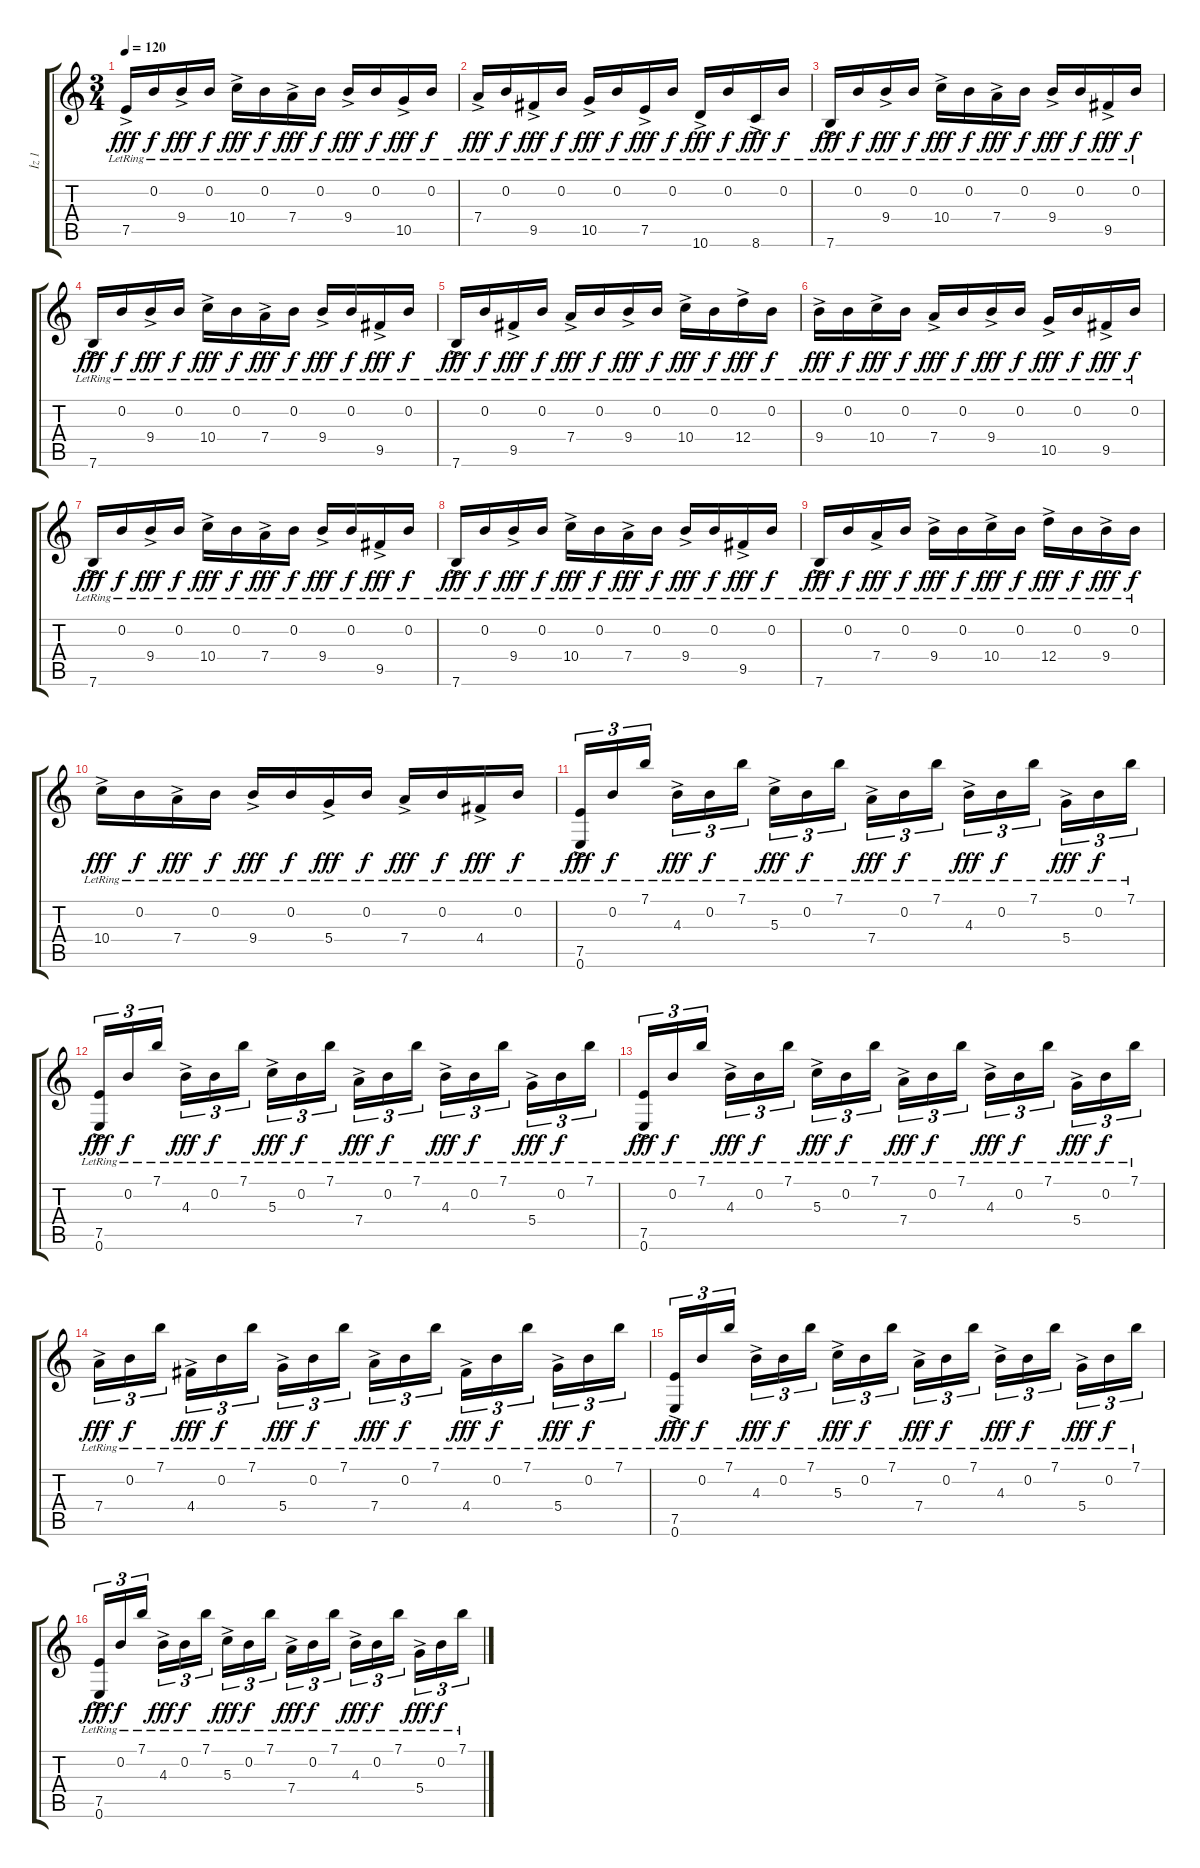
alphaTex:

\track ("İz 1" "İz 1") {instrument acousticguitarnylon}
\staff {score tabs}
\tuning (E4 B3 G3 D3 A2 E2) {hide}
\ts (3 4)
\tempo 120
\clef g2
\ks c
7.5{ac lr}.16{dy fff} 0.2{lr}.16{dy f} 9.4{ac lr}.16{dy fff} 0.2{lr}.16{dy f} 10.4{ac lr}.16{dy fff} 0.2{lr}.16{dy f} 7.4{ac lr}.16{dy fff} 0.2{lr}.16{dy f} 9.4{ac lr}.16{dy fff} 0.2{lr}.16{dy f} 10.5{ac lr}.16{dy fff} 0.2{lr}.16{dy f} |
7.4{ac lr}.16{dy fff} 0.2{lr}.16{dy f} 9.5{ac lr}.16{dy fff} 0.2{lr}.16{dy f} 10.5{ac lr}.16{dy fff} 0.2{lr}.16{dy f} 7.5{ac lr}.16{dy fff} 0.2{lr}.16{dy f} 10.6{ac lr}.16{dy fff} 0.2{lr}.16{dy f} 8.6{ac lr}.16{dy fff} 0.2{lr}.16{dy f} |
7.6{ac lr}.16{dy fff} 0.2{lr}.16{dy f} 9.4{ac lr}.16{dy fff} 0.2{lr}.16{dy f} 10.4{ac lr}.16{dy fff} 0.2{lr}.16{dy f} 7.4{ac lr}.16{dy fff} 0.2{lr}.16{dy f} 9.4{ac lr}.16{dy fff} 0.2{lr}.16{dy f} 9.5{ac lr}.16{dy fff} 0.2{lr}.16{dy f} |
7.6{ac lr}.16{dy fff} 0.2{lr}.16{dy f} 9.4{ac lr}.16{dy fff} 0.2{lr}.16{dy f} 10.4{ac lr}.16{dy fff} 0.2{lr}.16{dy f} 7.4{ac lr}.16{dy fff} 0.2{lr}.16{dy f} 9.4{ac lr}.16{dy fff} 0.2{lr}.16{dy f} 9.5{ac lr}.16{dy fff} 0.2{lr}.16{dy f} |
7.6{ac lr}.16{dy fff} 0.2{lr}.16{dy f} 9.5{ac lr}.16{dy fff} 0.2{lr}.16{dy f} 7.4{ac lr}.16{dy fff} 0.2{lr}.16{dy f} 9.4{ac lr}.16{dy fff} 0.2{lr}.16{dy f} 10.4{ac lr}.16{dy fff} 0.2{lr}.16{dy f} 12.4{ac lr}.16{dy fff} 0.2{lr}.16{dy f} |
9.4{ac lr}.16{dy fff} 0.2{lr}.16{dy f} 10.4{ac lr}.16{dy fff} 0.2{lr}.16{dy f} 7.4{ac lr}.16{dy fff} 0.2{lr}.16{dy f} 9.4{ac lr}.16{dy fff} 0.2{lr}.16{dy f} 10.5{ac lr}.16{dy fff} 0.2{lr}.16{dy f} 9.5{ac lr}.16{dy fff} 0.2{lr}.16{dy f} |
7.6{ac lr}.16{dy fff} 0.2{lr}.16{dy f} 9.4{ac lr}.16{dy fff} 0.2{lr}.16{dy f} 10.4{ac lr}.16{dy fff} 0.2{lr}.16{dy f} 7.4{ac lr}.16{dy fff} 0.2{lr}.16{dy f} 9.4{ac lr}.16{dy fff} 0.2{lr}.16{dy f} 9.5{ac lr}.16{dy fff} 0.2{lr}.16{dy f} |
7.6{ac lr}.16{dy fff} 0.2{lr}.16{dy f} 9.4{ac lr}.16{dy fff} 0.2{lr}.16{dy f} 10.4{ac lr}.16{dy fff} 0.2{lr}.16{dy f} 7.4{ac lr}.16{dy fff} 0.2{lr}.16{dy f} 9.4{ac lr}.16{dy fff} 0.2{lr}.16{dy f} 9.5{ac lr}.16{dy fff} 0.2{lr}.16{dy f} |
7.6{ac lr}.16{dy fff} 0.2{lr}.16{dy f} 7.4{ac lr}.16{dy fff} 0.2{lr}.16{dy f} 9.4{ac lr}.16{dy fff} 0.2{lr}.16{dy f} 10.4{ac lr}.16{dy fff} 0.2{lr}.16{dy f} 12.4{ac lr}.16{dy fff} 0.2{lr}.16{dy f} 9.4{ac lr}.16{dy fff} 0.2{lr}.16{dy f} |
10.4{ac lr}.16{dy fff} 0.2{lr}.16{dy f} 7.4{ac lr}.16{dy fff} 0.2{lr}.16{dy f} 9.4{ac lr}.16{dy fff} 0.2{lr}.16{dy f} 5.4{ac lr}.16{dy fff} 0.2{lr}.16{dy f} 7.4{ac lr}.16{dy fff} 0.2{lr}.16{dy f} 4.4{ac lr}.16{dy fff} 0.2{lr}.16{dy f} |
(7.5{ac lr} 0.6{ac lr}).16{tu (3 2) dy fff} 0.2{lr}.16{tu (3 2) dy f} 7.1{lr}.16{tu (3 2)} 4.3{ac lr}.16{tu (3 2) dy fff} 0.2{lr}.16{tu (3 2) dy f} 7.1{lr}.16{tu (3 2)} 5.3{ac lr}.16{tu (3 2) dy fff} 0.2{lr}.16{tu (3 2) dy f} 7.1{lr}.16{tu (3 2)} 7.4{ac lr}.16{tu (3 2) dy fff} 0.2{lr}.16{tu (3 2) dy f} 7.1{lr}.16{tu (3 2)} 4.3{ac lr}.16{tu (3 2) dy fff} 0.2{lr}.16{tu (3 2) dy f} 7.1{lr}.16{tu (3 2)} 5.4{ac lr}.16{tu (3 2) dy fff} 0.2{lr}.16{tu (3 2) dy f} 7.1{lr}.16{tu (3 2)} |
(7.5{ac lr} 0.6{ac lr}).16{tu (3 2) dy fff} 0.2{lr}.16{tu (3 2) dy f} 7.1{lr}.16{tu (3 2)} 4.3{ac lr}.16{tu (3 2) dy fff} 0.2{lr}.16{tu (3 2) dy f} 7.1{lr}.16{tu (3 2)} 5.3{ac lr}.16{tu (3 2) dy fff} 0.2{lr}.16{tu (3 2) dy f} 7.1{lr}.16{tu (3 2)} 7.4{ac lr}.16{tu (3 2) dy fff} 0.2{lr}.16{tu (3 2) dy f} 7.1{lr}.16{tu (3 2)} 4.3{ac lr}.16{tu (3 2) dy fff} 0.2{lr}.16{tu (3 2) dy f} 7.1{lr}.16{tu (3 2)} 5.4{ac lr}.16{tu (3 2) dy fff} 0.2{lr}.16{tu (3 2) dy f} 7.1{lr}.16{tu (3 2)} |
(7.5{ac lr} 0.6{ac lr}).16{tu (3 2) dy fff} 0.2{lr}.16{tu (3 2) dy f} 7.1{lr}.16{tu (3 2)} 4.3{ac lr}.16{tu (3 2) dy fff} 0.2{lr}.16{tu (3 2) dy f} 7.1{lr}.16{tu (3 2)} 5.3{ac lr}.16{tu (3 2) dy fff} 0.2{lr}.16{tu (3 2) dy f} 7.1{lr}.16{tu (3 2)} 7.4{ac lr}.16{tu (3 2) dy fff} 0.2{lr}.16{tu (3 2) dy f} 7.1{lr}.16{tu (3 2)} 4.3{ac lr}.16{tu (3 2) dy fff} 0.2{lr}.16{tu (3 2) dy f} 7.1{lr}.16{tu (3 2)} 5.4{ac lr}.16{tu (3 2) dy fff} 0.2{lr}.16{tu (3 2) dy f} 7.1{lr}.16{tu (3 2)} |
7.4{ac lr}.16{tu (3 2) dy fff} 0.2{lr}.16{tu (3 2) dy f} 7.1{lr}.16{tu (3 2)} 4.4{ac lr}.16{tu (3 2) dy fff} 0.2{lr}.16{tu (3 2) dy f} 7.1{lr}.16{tu (3 2)} 5.4{ac lr}.16{tu (3 2) dy fff} 0.2{lr}.16{tu (3 2) dy f} 7.1{lr}.16{tu (3 2)} 7.4{ac lr}.16{tu (3 2) dy fff} 0.2{lr}.16{tu (3 2) dy f} 7.1{lr}.16{tu (3 2)} 4.4{ac lr}.16{tu (3 2) dy fff} 0.2{lr}.16{tu (3 2) dy f} 7.1{lr}.16{tu (3 2)} 5.4{ac lr}.16{tu (3 2) dy fff} 0.2{lr}.16{tu (3 2) dy f} 7.1{lr}.16{tu (3 2)} |
(7.5{ac lr} 0.6{ac lr}).16{tu (3 2) dy fff} 0.2{lr}.16{tu (3 2) dy f} 7.1{lr}.16{tu (3 2)} 4.3{ac lr}.16{tu (3 2) dy fff} 0.2{lr}.16{tu (3 2) dy f} 7.1{lr}.16{tu (3 2)} 5.3{ac lr}.16{tu (3 2) dy fff} 0.2{lr}.16{tu (3 2) dy f} 7.1{lr}.16{tu (3 2)} 7.4{ac lr}.16{tu (3 2) dy fff} 0.2{lr}.16{tu (3 2) dy f} 7.1{lr}.16{tu (3 2)} 4.3{ac lr}.16{tu (3 2) dy fff} 0.2{lr}.16{tu (3 2) dy f} 7.1{lr}.16{tu (3 2)} 5.4{ac lr}.16{tu (3 2) dy fff} 0.2{lr}.16{tu (3 2) dy f} 7.1{lr}.16{tu (3 2)} |
(7.5{ac lr} 0.6{ac lr}).16{tu (3 2) dy fff} 0.2{lr}.16{tu (3 2) dy f} 7.1{lr}.16{tu (3 2)} 4.3{ac lr}.16{tu (3 2) dy fff} 0.2{lr}.16{tu (3 2) dy f} 7.1{lr}.16{tu (3 2)} 5.3{ac lr}.16{tu (3 2) dy fff} 0.2{lr}.16{tu (3 2) dy f} 7.1{lr}.16{tu (3 2)} 7.4{ac lr}.16{tu (3 2) dy fff} 0.2{lr}.16{tu (3 2) dy f} 7.1{lr}.16{tu (3 2)} 4.3{ac lr}.16{tu (3 2) dy fff} 0.2{lr}.16{tu (3 2) dy f} 7.1{lr}.16{tu (3 2)} 5.4{ac lr}.16{tu (3 2) dy fff} 0.2{lr}.16{tu (3 2) dy f} 7.1{lr}.16{tu (3 2)}
